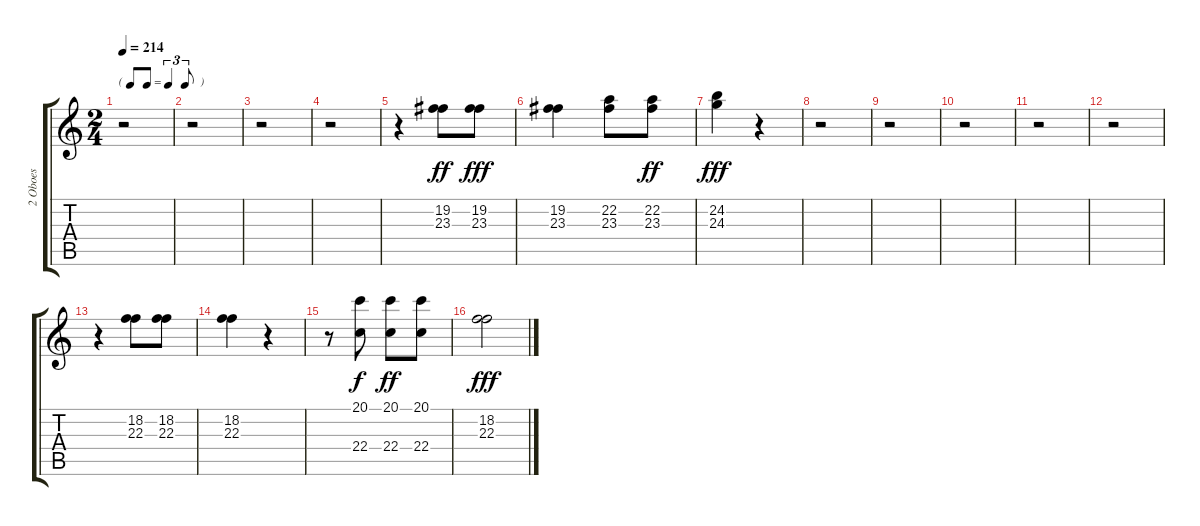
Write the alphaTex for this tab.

\track ("2 Oboes" "2 Oboes") {instrument oboe}
\staff {score tabs}
\tuning (E4 B3 G3 D3 A2 E2) {hide}
\ts (2 4)
\tf triplet8th
\tempo 214
\clef g2
\ks c
r.2{dy f} |
r.2 |
r.2 |
r.2 |
r.4 (19.2 23.3).8{dy ff} (19.2 23.3).8{dy fff} |
(19.2 23.3).4 (22.2 23.3).8 (22.2 23.3).8{dy ff} |
(24.2 24.3).4{dy fff} r.4 |
r.2 |
r.2 |
r.2 |
r.2 |
r.2 |
r.4 (18.2 22.3).8 (18.2 22.3).8 |
(18.2 22.3).4 r.4 |
r.8 (20.1 22.4).8{dy f} (20.1 22.4).8{dy ff} (20.1 22.4).8 |
(18.2 22.3).2{dy fff}
